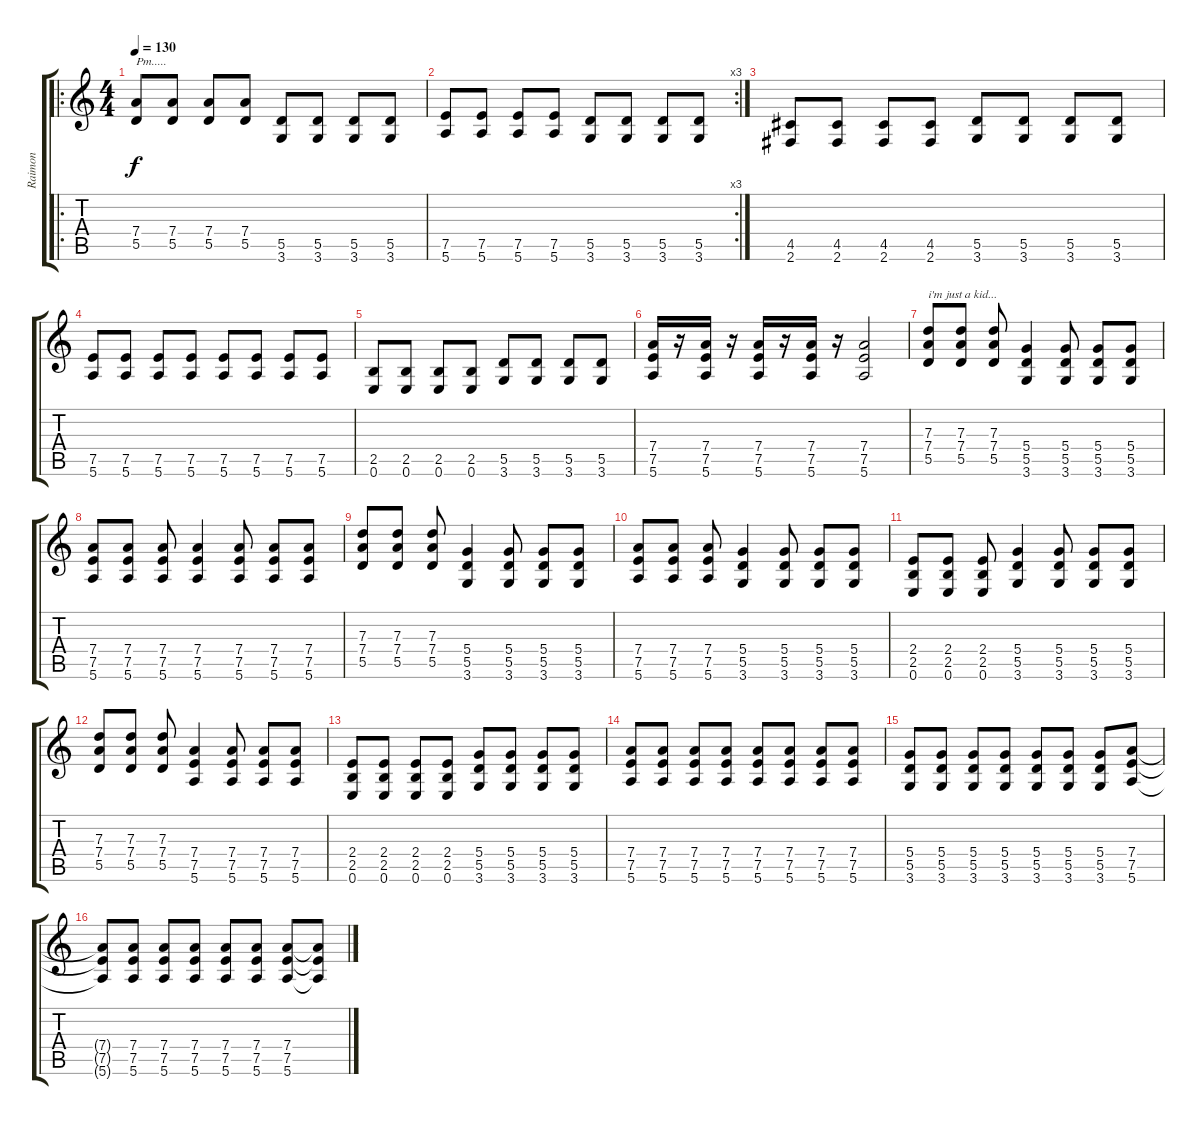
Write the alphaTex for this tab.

\track ("Raimon" "Raimon") {instrument distortionguitar}
\staff {score tabs}
\tuning (E4 B3 G3 D3 A2 E2) {hide}
\ro
\ts (4 4)
\tempo 130
\clef g2
\ks c
(7.4 5.5).8{txt "Pm....." dy f} (7.4 5.5).8 (7.4 5.5).8 (7.4 5.5).8 (5.5 3.6).8 (5.5 3.6).8 (5.5 3.6).8 (5.5 3.6).8 |
\rc 3
(7.5 5.6).8 (7.5 5.6).8 (7.5 5.6).8 (7.5 5.6).8 (5.5 3.6).8 (5.5 3.6).8 (5.5 3.6).8 (5.5 3.6).8 |
(4.5 2.6).8 (4.5 2.6).8 (4.5 2.6).8 (4.5 2.6).8 (5.5 3.6).8 (5.5 3.6).8 (5.5 3.6).8 (5.5 3.6).8 |
(7.5 5.6).8 (7.5 5.6).8 (7.5 5.6).8 (7.5 5.6).8 (7.5 5.6).8 (7.5 5.6).8 (7.5 5.6).8 (7.5 5.6).8 |
(2.5 0.6).8 (2.5 0.6).8 (2.5 0.6).8 (2.5 0.6).8 (5.5 3.6).8 (5.5 3.6).8 (5.5 3.6).8 (5.5 3.6).8 |
(7.4 7.5 5.6).16 r.16 (7.4 7.5 5.6).16 r.16 (7.4 7.5 5.6).16 r.16 (7.4 7.5 5.6).16 r.16 (7.4 7.5 5.6).2 |
(7.3 7.4 5.5).8{txt "i'm just a kid..." instrument distortionguitar} (7.3 7.4 5.5).8 (7.3 7.4 5.5).8 (5.4 5.5 3.6).4 (5.4 5.5 3.6).8 (5.4 5.5 3.6).8 (5.4 5.5 3.6).8 |
(7.4 7.5 5.6).8 (7.4 7.5 5.6).8 (7.4 7.5 5.6).8 (7.4 7.5 5.6).4 (7.4 7.5 5.6).8 (7.4 7.5 5.6).8 (7.4 7.5 5.6).8 |
(7.3 7.4 5.5).8 (7.3 7.4 5.5).8 (7.3 7.4 5.5).8 (5.4 5.5 3.6).4 (5.4 5.5 3.6).8 (5.4 5.5 3.6).8 (5.4 5.5 3.6).8 |
(7.4 7.5 5.6).8 (7.4 7.5 5.6).8 (7.4 7.5 5.6).8 (5.4 5.5 3.6).4 (5.4 5.5 3.6).8 (5.4 5.5 3.6).8 (5.4 5.5 3.6).8 |
(2.4 2.5 0.6).8 (2.4 2.5 0.6).8 (2.4 2.5 0.6).8 (5.4 5.5 3.6).4 (5.4 5.5 3.6).8 (5.4 5.5 3.6).8 (5.4 5.5 3.6).8 |
(7.3 7.4 5.5).8 (7.3 7.4 5.5).8 (7.3 7.4 5.5).8 (7.4 7.5 5.6).4 (7.4 7.5 5.6).8 (7.4 7.5 5.6).8 (7.4 7.5 5.6).8 |
(2.4 2.5 0.6).8 (2.4 2.5 0.6).8 (2.4 2.5 0.6).8 (2.4 2.5 0.6).8 (5.4 5.5 3.6).8 (5.4 5.5 3.6).8 (5.4 5.5 3.6).8 (5.4 5.5 3.6).8 |
(7.4 7.5 5.6).8 (7.4 7.5 5.6).8 (7.4 7.5 5.6).8 (7.4 7.5 5.6).8 (7.4 7.5 5.6).8 (7.4 7.5 5.6).8 (7.4 7.5 5.6).8 (7.4 7.5 5.6).8 |
(5.4 5.5 3.6).8 (5.4 5.5 3.6).8 (5.4 5.5 3.6).8 (5.4 5.5 3.6).8 (5.4 5.5 3.6).8 (5.4 5.5 3.6).8 (5.4 5.5 3.6).8 (7.4 7.5 5.6).8 |
(7.4{t} 7.5{t} 5.6{t}).8 (7.4 7.5 5.6).8 (7.4 7.5 5.6).8 (7.4 7.5 5.6).8 (7.4 7.5 5.6).8 (7.4 7.5 5.6).8 (7.4 7.5 5.6).8 (7.4{t} 7.5{t} 5.6{t}).8
